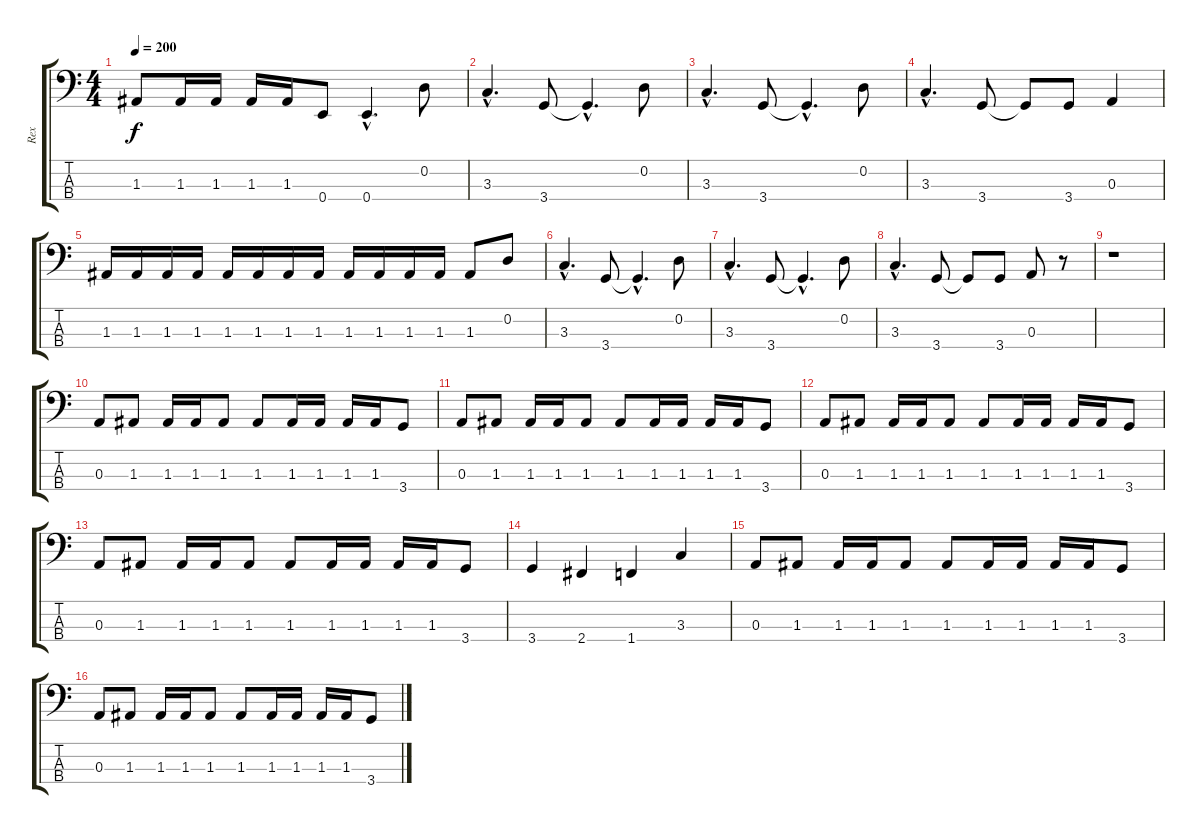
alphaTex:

\track ("Rex" "Rex") {instrument electricbasspick}
\staff {score tabs}
\tuning (G2 D2 A1 E1) {hide}
\ts (4 4)
\tempo 200
\clef f4
\ks c
1.3.8{dy f} 1.3.16 1.3.16 1.3.16 1.3.16 0.4.8 0.4{hac}.4{d} 0.2.8 |
3.3{hac}.4{d} 3.4.8 3.4{hac t}.4{d} 0.2.8 |
3.3{hac}.4{d} 3.4.8 3.4{hac t}.4{d} 0.2.8 |
3.3{hac}.4{d} 3.4.8 3.4{t}.8 3.4.8 0.3.4 |
1.3.16 1.3.16 1.3.16 1.3.16 1.3.16 1.3.16 1.3.16 1.3.16 1.3.16 1.3.16 1.3.16 1.3.16 1.3.8 0.2.8 |
3.3{hac}.4{d} 3.4.8 3.4{hac t}.4{d} 0.2.8 |
3.3{hac}.4{d} 3.4.8 3.4{hac t}.4{d} 0.2.8 |
3.3{hac}.4{d} 3.4.8 3.4{t}.8 3.4.8 0.3.8 r.8 |
r.1 |
0.3.8 1.3.8 1.3.16 1.3.16 1.3.8 1.3.8 1.3.16 1.3.16 1.3.16 1.3.16 3.4.8 |
0.3.8 1.3.8 1.3.16 1.3.16 1.3.8 1.3.8 1.3.16 1.3.16 1.3.16 1.3.16 3.4.8 |
0.3.8 1.3.8 1.3.16 1.3.16 1.3.8 1.3.8 1.3.16 1.3.16 1.3.16 1.3.16 3.4.8 |
0.3.8 1.3.8 1.3.16 1.3.16 1.3.8 1.3.8 1.3.16 1.3.16 1.3.16 1.3.16 3.4.8 |
3.4.4 2.4.4 1.4.4 3.3.4 |
0.3.8 1.3.8 1.3.16 1.3.16 1.3.8 1.3.8 1.3.16 1.3.16 1.3.16 1.3.16 3.4.8 |
0.3.8 1.3.8 1.3.16 1.3.16 1.3.8 1.3.8 1.3.16 1.3.16 1.3.16 1.3.16 3.4.8
